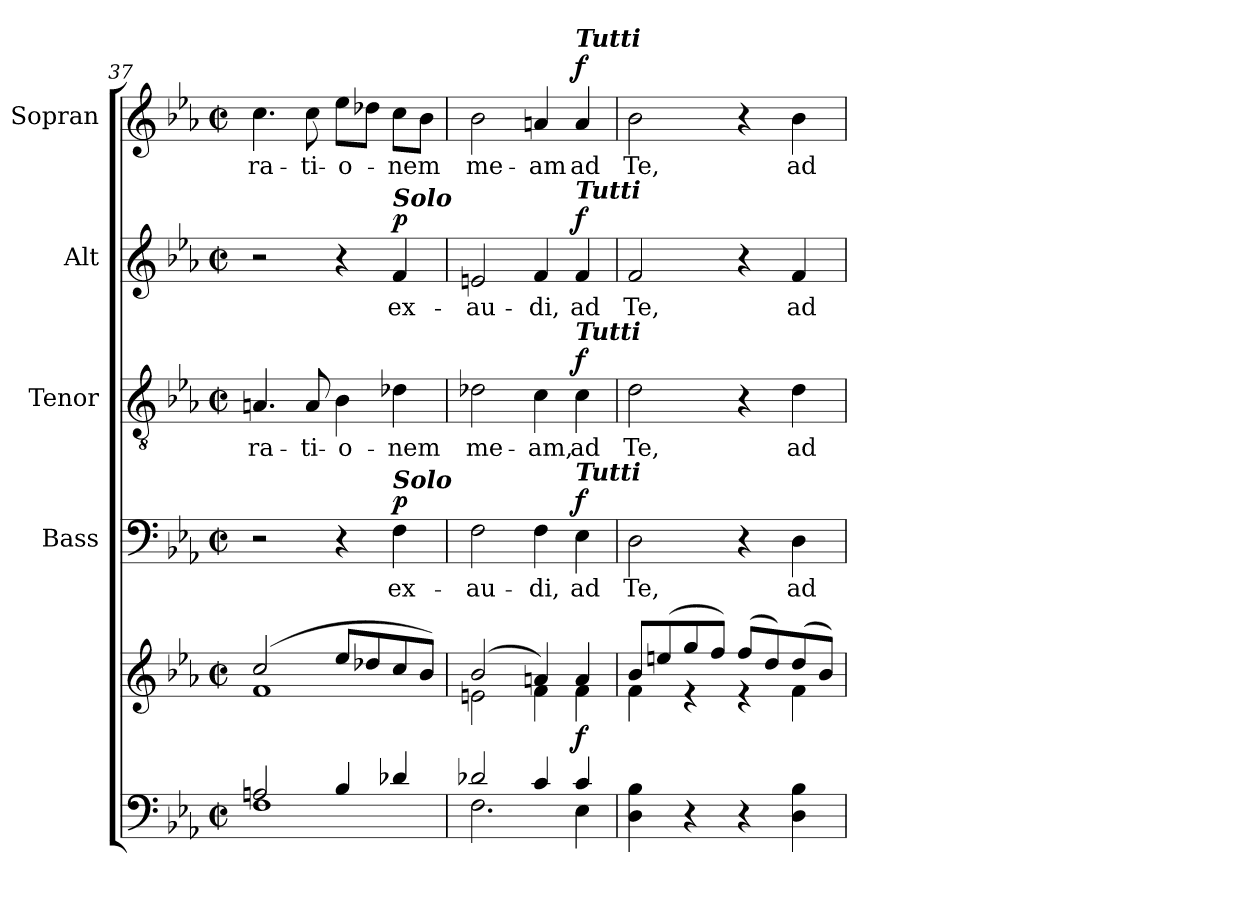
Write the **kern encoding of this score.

**kern	**kern	**dynam	**kern	**text	**dynam	**kern	**text	**dynam	**kern	**text	**dynam	**kern	**text	**dynam
*part5	*part5	*part5	*part4	*part4	*part4	*part3	*part3	*part3	*part2	*part2	*part2	*part1	*part1	*part1
*staff6	*staff5	*staff5/6	*staff4	*staff4	*staff4	*staff3	*staff3	*staff3	*staff2	*staff2	*staff2	*staff1	*staff1	*staff1
*	*	*	*I"Bass	*	*	*I"Tenor	*	*	*I"Alt	*	*	*I"Sopran	*	*
*	*	*	*I'B.	*	*	*I'T.	*	*	*I'A.	*	*	*I'S.	*	*
*clefF4	*clefG2	*	*clefF4	*	*	*clefGv2	*	*	*clefG2	*	*	*clefG2	*	*
*k[b-e-a-]	*k[b-e-a-]	*	*k[b-e-a-]	*	*	*k[b-e-a-]	*	*	*k[b-e-a-]	*	*	*k[b-e-a-]	*	*
*E-:	*E-:	*	*E-:	*	*	*E-:	*	*	*E-:	*	*	*E-:	*	*
*M2/2	*M2/2	*	*M2/2	*	*	*M2/2	*	*	*M2/2	*	*	*M2/2	*	*
*met(c|)	*met(c|)	*	*met(c|)	*	*	*met(c|)	*	*	*met(c|)	*	*	*met(c|)	*	*
=37	=37	=37	=37	=37	=37	=37	=37	=37	=37	=37	=37	=37	=37	=37
*^	*^	*	*	*	*	*	*	*	*	*	*	*	*	*
!	!	!	!	!	!	!	!	!	!LO:LY:b	!	!	!	!	!	!LO:LY:b	!
2An/	1F	(2cc/	1f	.	2r	.	.	4.An/	-ra-	.	2r	.	.	4.cc\	-ra-	.
!	!	!	!	!	!	!	!	!	!LO:LY:b	!	!	!	!	!	!LO:LY:b	!
.	.	.	.	.	.	.	.	8A/	-ti-	.	.	.	.	8cc\	-ti-	.
!	!	!	!	!	!	!	!	!	!LO:LY:b	!	!	!	!	!	!LO:LY:b	!
4B-/	.	8ee-/L	.	.	4r	.	.	4B-\	-o-	.	4r	.	.	8ee-\L	-o-	.
.	.	8dd-X/	.	.	.	.	.	.	.	.	.	.	.	8dd-X\J	.	.
!	!	!	!	!	!	!	!	!	!	!	!LO:TX:a:Bi:t=Solo	!	!	!	!	!
!	!	!	!	!	!LO:TX:a:Bi:t=Solo	!	!	!	!	!	!	!	!	!	!	!
!	!	!	!	!	!	!LO:LY:b	!LO:DY:a	!	!LO:LY:b	!	!	!LO:LY:b	!LO:DY:a	!	!LO:LY:b	!
4d-X/	.	8cc/	.	.	4F\	ex-	p	4d-X\	-nem	.	4f/	ex-	p	8cc\L	-nem	.
.	.	8b-/J)	.	.	.	.	.	.	.	.	.	.	.	8b-\J	.	.
=38	=38	=38	=38	=38	=38	=38	=38	=38	=38	=38	=38	=38	=38	=38	=38	=38
!	!	!	!	!	!	!LO:LY:b	!	!	!LO:LY:b	!	!	!LO:LY:b	!	!	!LO:LY:b	!
2d-X/	2.F\	(2b-/	2en\	.	2F\	-au-	.	2d-X\	me-	.	2en/	-au-	.	2b-\	me-	.
!	!	!	!	!	!	!LO:LY:b	!	!	!LO:LY:b	!	!	!LO:LY:b	!	!	!LO:LY:b	!
4c/	.	4an/)	4f\	.	4F\	-di,	.	4c\	-am,	.	4f/	-di,	.	4an/	-am	.
!	!	!	!	!	!	!	!	!	!	!	!	!	!	!LO:TX:a:Bi:t=Tutti	!	!
!	!	!	!	!	!	!	!	!	!	!	!LO:TX:a:Bi:t=Tutti	!	!	!	!	!
!	!	!	!	!	!	!	!	!LO:TX:a:Bi:t=Tutti	!	!	!	!	!	!	!	!
!	!	!	!	!	!LO:TX:a:Bi:t=Tutti	!	!	!	!	!	!	!	!	!	!	!
!	!	!	!	!LO:DY:b	!	!LO:LY:b	!LO:DY:a	!	!LO:LY:b	!LO:DY:a	!	!LO:LY:b	!LO:DY:a	!	!LO:LY:b	!LO:DY:a
4c/	4E-\	4a/	4f\	f	4E-\	ad	f	4c\	ad	f	4f/	ad	f	4a/	ad	f
=39	=39	=39	=39	=39	=39	=39	=39	=39	=39	=39	=39	=39	=39	=39	=39	=39
!	!	!	!	!	!	!LO:LY:b	!	!	!LO:LY:b	!	!	!LO:LY:b	!	!	!LO:LY:b	!
*v	*v	*	*	*	*	*	*	*	*	*	*	*	*	*	*	*
4D\ 4B-\	8b-/L	4f\	.	2D\	Te,	.	2d\	Te,	.	2f/	Te,	.	2b-\	Te,	.
.	(<8een/	.	.	.	.	.	.	.	.	.	.	.	.	.	.
4r	8gg/	4re	.	.	.	.	.	.	.	.	.	.	.	.	.
.	8ff/J)	.	.	.	.	.	.	.	.	.	.	.	.	.	.
4r	(<8ff/L	4re	.	4r	.	.	4r	.	.	4r	.	.	4r	.	.
.	8dd/)	.	.	.	.	.	.	.	.	.	.	.	.	.	.
!	!	!	!	!	!LO:LY:b	!	!	!LO:LY:b	!	!	!LO:LY:b	!	!	!LO:LY:b	!
4D\ 4B-\	(<8dd/	4f\	.	4D\	ad	.	4d\	ad	.	4f/	ad	.	4b-\	ad	.
.	8b-/J)	.	.	.	.	.	.	.	.	.	.	.	.	.	.
*	*v	*v	*	*	*	*	*	*	*	*	*	*	*	*	*
=	=	=	=	=	=	=	=	=	=	=	=	=	=	=
*-	*-	*-	*-	*-	*-	*-	*-	*-	*-	*-	*-	*-	*-	*-
